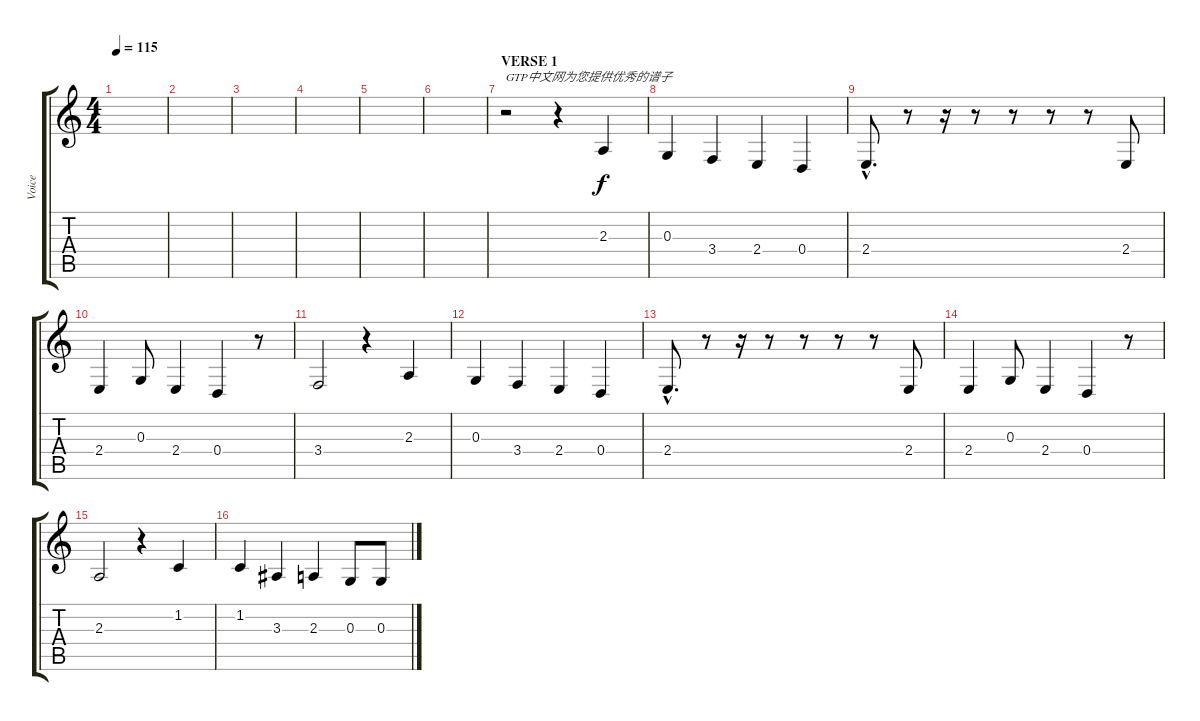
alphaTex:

\track ("Voice" "Voice") {instrument altosax}
\staff {score tabs}
\tuning (E4 B3 G3 D3 A2 E2) {hide}
\ts (4 4)
\tempo 115
\clef g2
\ks c
|
|
|
|
|
|
\section ("" "VERSE 1")
r.2{txt "GTP中文网为您提供优秀的谱子"} r.4 2.3.4 |
0.3.4 3.4.4 2.4.4 0.4.4 |
2.4{hac}.8{d} r.8 r.16 r.8 r.8 r.8 r.8 2.4.8 |
2.4.4 0.3.8 2.4.4 0.4.4 r.8 |
3.4.2 r.4 2.3.4 |
0.3.4 3.4.4 2.4.4 0.4.4 |
2.4{hac}.8{d} r.8 r.16 r.8 r.8 r.8 r.8 2.4.8 |
2.4.4 0.3.8 2.4.4 0.4.4 r.8 |
2.3.2 r.4 1.2.4 |
1.2.4 3.3.4 2.3.4 0.3.8 0.3.8
